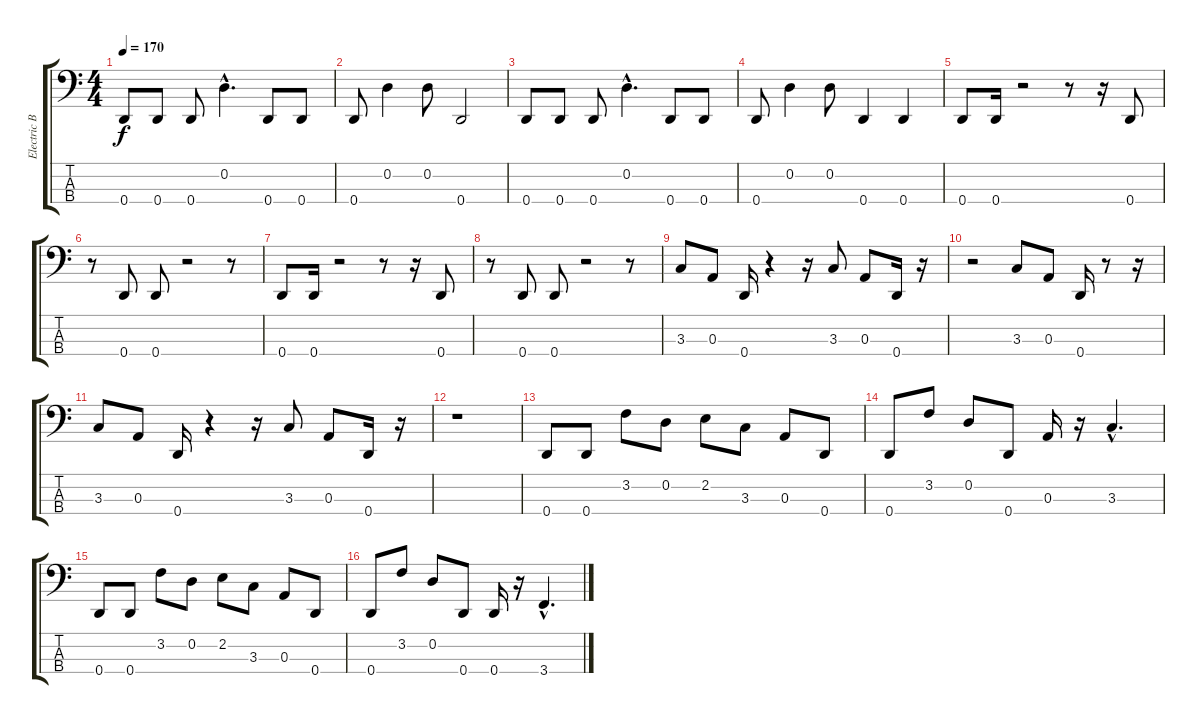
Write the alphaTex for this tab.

\track ("Electric Bass" "Electric B") {instrument acousticbass}
\staff {score tabs}
\tuning (G2 D2 A1 D1) {hide}
\ts (4 4)
\tempo 170
\clef f4
\ks c
0.4.8{dy f} 0.4.8 0.4.8 0.2{hac}.4{d} 0.4.8 0.4.8 |
0.4.8 0.2.4 0.2.8 0.4.2 |
0.4.8 0.4.8 0.4.8 0.2{hac}.4{d} 0.4.8 0.4.8 |
0.4.8 0.2.4 0.2.8 0.4.4 0.4.4 |
0.4.8 0.4.16 r.2 r.8 r.16 0.4.8 |
r.8 0.4.8 0.4.8 r.2 r.8 |
0.4.8 0.4.16 r.2 r.8 r.16 0.4.8 |
r.8 0.4.8 0.4.8 r.2 r.8 |
3.3.8 0.3.8 0.4.16 r.4 r.16 3.3.8 0.3.8 0.4.16 r.16 |
r.2 3.3.8 0.3.8 0.4.16 r.8 r.16 |
3.3.8 0.3.8 0.4.16 r.4 r.16 3.3.8 0.3.8 0.4.16 r.16 |
r.1 |
0.4.8 0.4.8 3.2.8 0.2.8 2.2.8 3.3.8 0.3.8 0.4.8 |
0.4.8 3.2.8 0.2.8 0.4.8 0.3.16 r.16 3.3{hac}.4{d} |
0.4.8 0.4.8 3.2.8 0.2.8 2.2.8 3.3.8 0.3.8 0.4.8 |
0.4.8 3.2.8 0.2.8 0.4.8 0.4.16 r.16 3.4{hac}.4{d}
